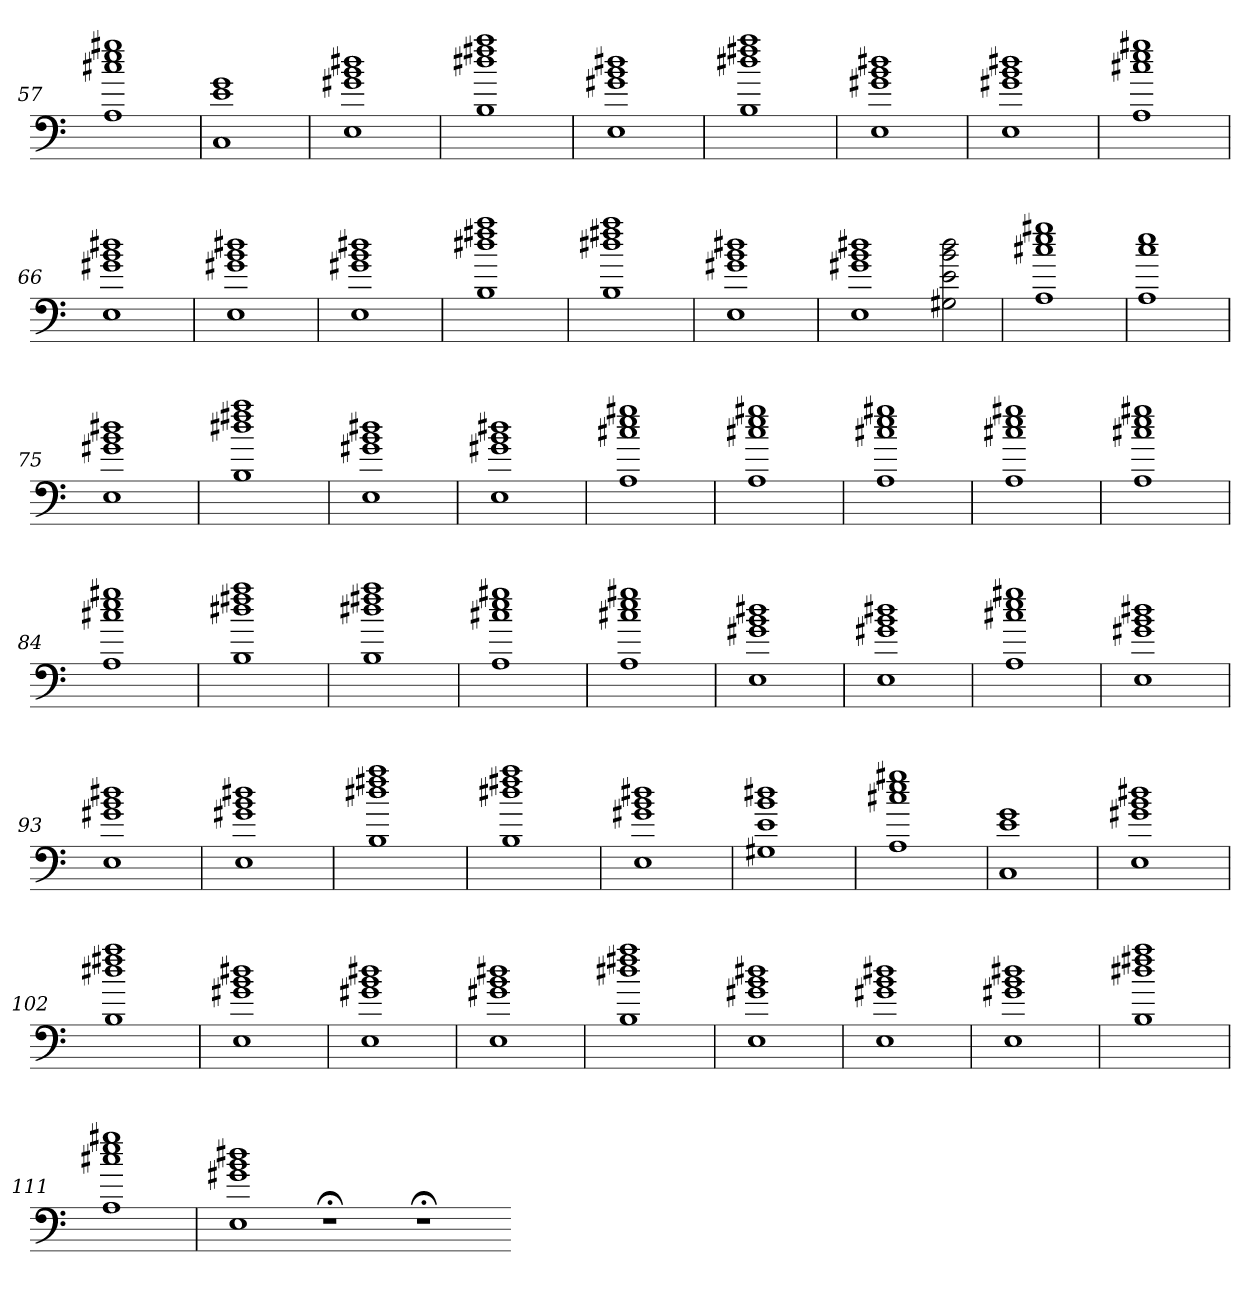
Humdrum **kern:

**kern
*part1
*staff1
=57
1A 1cc#X 1ee 1gg#X
=58
1C 1e 1g
=59
1E 1g#X 1b 1dd#X
=60
1B 1dd#X 1ff#X 1aa
=61
1E 1g#X 1b 1dd#X
=62
1B 1dd#X 1ff#X 1aa
=63
1E 1g#X 1b 1dd#X
=64
1E 1g#X 1b 1dd#X
=65
1A 1cc#X 1ee 1gg#X
=66
1E 1g#X 1b 1dd#X
=67
1E 1g#X 1b 1dd#X
=68
1E 1g#X 1b 1dd#X
=69
1B 1dd#X 1ff#X 1aa
=70
1B 1dd#X 1ff#X 1aa
=71
1E 1g#X 1b 1dd#X
=72
1E 1g#X 1b 1dd#X
2G#X 2e 2b 2dd#
=73
1A 1cc#X 1ee 1gg#X
=74
1A 1cc 1ee
=75
1E 1g#X 1b 1dd#X
=76
1B 1dd#X 1ff#X 1aa
=77
1E 1g#X 1b 1dd#X
=78
1E 1g#X 1b 1dd#X
=79
1A 1cc#X 1ee 1gg#X
=80
1A 1cc#X 1ee 1gg#X
=81
1A 1cc#X 1ee 1gg#X
=82
1A 1cc#X 1ee 1gg#X
=83
1A 1cc#X 1ee 1gg#X
=84
1A 1cc#X 1ee 1gg#X
=85
1B 1dd#X 1ff#X 1aa
=86
1B 1dd#X 1ff#X 1aa
=87
1A 1cc#X 1ee 1gg#X
=88
1A 1cc#X 1ee 1gg#X
=89
1E 1g#X 1b 1dd#X
=90
1E 1g#X 1b 1dd#X
=91
1A 1cc#X 1ee 1gg#X
=92
1E 1g#X 1b 1dd#X
=93
1E 1g#X 1b 1dd#X
=94
1E 1g#X 1b 1dd#X
=95
1B 1dd#X 1ff#X 1aa
=96
1B 1dd#X 1ff#X 1aa
=97
1E 1g#X 1b 1dd#X
=98
1G#X 1e 1b 1dd#X
=99
1A 1cc#X 1ee 1gg#X
=100
1C 1e 1g
=101
1E 1g#X 1b 1dd#X
=102
1B 1dd#X 1ff#X 1aa
=103
1E 1g#X 1b 1dd#X
=104
1E 1g#X 1b 1dd#X
=105
1E 1g#X 1b 1dd#X
=106
1B 1dd#X 1ff#X 1aa
=107
1E 1g#X 1b 1dd#X
=108
1E 1g#X 1b 1dd#X
=109
1E 1g#X 1b 1dd#X
=110
1B 1dd#X 1ff#X 1aa
=111
1A 1cc#X 1ee 1gg#X
=112
1E 1g#X 1b 1dd#X
1r;<
1r;<
=-
*-
